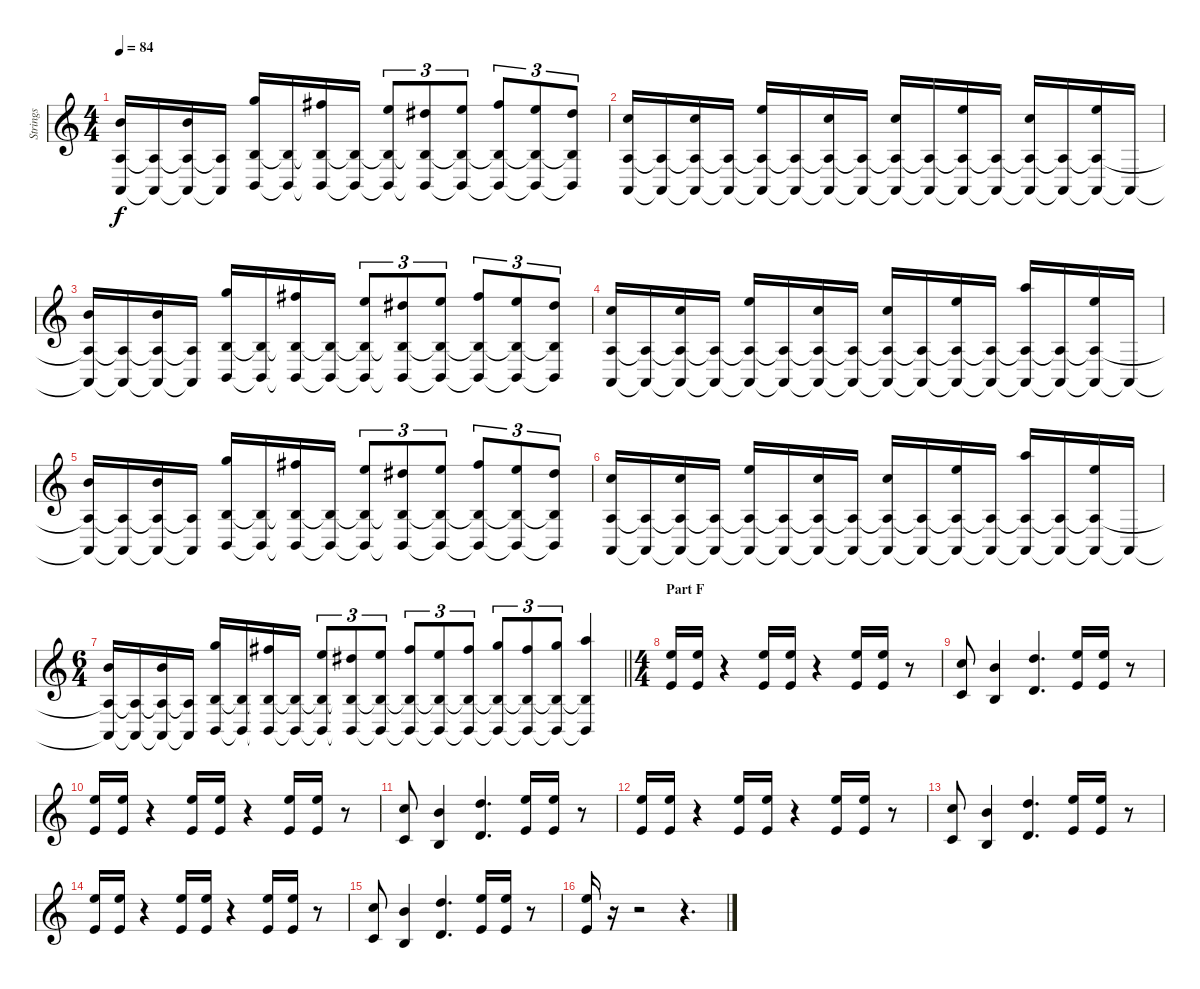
\track ("Strings" "Strings") {instrument stringensemble1}
\staff {score}
\tuning (E4 B3 G3 D3 A2 E2) {hide}
\ts (4 4)
\tempo 84
\clef g2
\ks c
(7.1 2.3{t} 0.5{t}).16{dy f} (2.3{t} 0.5{t}).16 (7.1 2.3{t} 0.5{t}).16 (2.3{t} 0.5{t}).16 (15.1 4.3 2.5).16 (4.3{t} 2.5{t}).16 (14.1 4.3{t} 2.5{t}).16 (4.3{t} 2.5{t}).16 (12.1 4.3{t} 2.5{t}).8{tu (3 2)} (11.1 4.3{t} 2.5{t}).8{tu (3 2)} (12.1 4.3{t} 2.5{t}).8{tu (3 2)} (14.1 4.3{t} 2.5{t}).8{tu (3 2)} (12.1 4.3{t} 2.5{t}).8{tu (3 2)} (11.1 4.3{t} 2.5{t}).8{tu (3 2)} |
(8.1 2.3 0.5).16 (2.3{t} 0.5{t}).16 (8.1 2.3{t} 0.5{t}).16 (2.3{t} 0.5{t}).16 (12.1 2.3{t} 0.5{t}).16 (2.3{t} 0.5{t}).16 (8.1 2.3{t} 0.5{t}).16 (2.3{t} 0.5{t}).16 (8.1 2.3{t} 0.5{t}).16 (2.3{t} 0.5{t}).16 (12.1 2.3{t} 0.5{t}).16 (2.3{t} 0.5{t}).16 (8.1 2.3{t} 0.5{t}).16 (2.3{t} 0.5{t}).16 (12.1 2.3{t} 0.5{t}).16 0.5{t}.16 |
(7.1 2.3{t} 0.5{t}).16 (2.3{t} 0.5{t}).16 (7.1 2.3{t} 0.5{t}).16 (2.3{t} 0.5{t}).16 (15.1 4.3 2.5).16 (4.3{t} 2.5{t}).16 (14.1 4.3{t} 2.5{t}).16 (4.3{t} 2.5{t}).16 (12.1 4.3{t} 2.5{t}).8{tu (3 2)} (11.1 4.3{t} 2.5{t}).8{tu (3 2)} (12.1 4.3{t} 2.5{t}).8{tu (3 2)} (14.1 4.3{t} 2.5{t}).8{tu (3 2)} (12.1 4.3{t} 2.5{t}).8{tu (3 2)} (11.1 4.3{t} 2.5{t}).8{tu (3 2)} |
(8.1 2.3 0.5).16 (2.3{t} 0.5{t}).16 (8.1 2.3{t} 0.5{t}).16 (2.3{t} 0.5{t}).16 (12.1 2.3{t} 0.5{t}).16 (2.3{t} 0.5{t}).16 (8.1 2.3{t} 0.5{t}).16 (2.3{t} 0.5{t}).16 (8.1 2.3{t} 0.5{t}).16 (2.3{t} 0.5{t}).16 (12.1 2.3{t} 0.5{t}).16 (2.3{t} 0.5{t}).16 (17.1 2.3{t} 0.5{t}).16 (2.3{t} 0.5{t}).16 (12.1 2.3{t} 0.5{t}).16 0.5{t}.16 |
(7.1 2.3{t} 0.5{t}).16 (2.3{t} 0.5{t}).16 (7.1 2.3{t} 0.5{t}).16 (2.3{t} 0.5{t}).16 (15.1 4.3 2.5).16 (4.3{t} 2.5{t}).16 (14.1 4.3{t} 2.5{t}).16 (4.3{t} 2.5{t}).16 (12.1 4.3{t} 2.5{t}).8{tu (3 2)} (11.1 4.3{t} 2.5{t}).8{tu (3 2)} (12.1 4.3{t} 2.5{t}).8{tu (3 2)} (14.1 4.3{t} 2.5{t}).8{tu (3 2)} (12.1 4.3{t} 2.5{t}).8{tu (3 2)} (11.1 4.3{t} 2.5{t}).8{tu (3 2)} |
(8.1 2.3 0.5).16 (2.3{t} 0.5{t}).16 (8.1 2.3{t} 0.5{t}).16 (2.3{t} 0.5{t}).16 (12.1 2.3{t} 0.5{t}).16 (2.3{t} 0.5{t}).16 (8.1 2.3{t} 0.5{t}).16 (2.3{t} 0.5{t}).16 (8.1 2.3{t} 0.5{t}).16 (2.3{t} 0.5{t}).16 (12.1 2.3{t} 0.5{t}).16 (2.3{t} 0.5{t}).16 (17.1 2.3{t} 0.5{t}).16 (2.3{t} 0.5{t}).16 (12.1 2.3{t} 0.5{t}).16 0.5{t}.16 |
\ts (6 4)
\barLineRight lightlight
(7.1 2.3{t} 0.5{t}).16 (2.3{t} 0.5{t}).16 (7.1 2.3{t} 0.5{t}).16 (2.3{t} 0.5{t}).16 (15.1 4.3 2.5).16 (4.3{t} 2.5{t}).16 (14.1 4.3{t} 2.5{t}).16 (4.3{t} 2.5{t}).16 (12.1 4.3{t} 2.5{t}).8{tu (3 2)} (11.1 4.3{t} 2.5{t}).8{tu (3 2)} (12.1 4.3{t} 2.5{t}).8{tu (3 2)} (14.1 4.3{t} 2.5{t}).8{tu (3 2)} (12.1 4.3{t} 2.5{t}).8{tu (3 2)} (14.1 4.3{t} 2.5{t}).8{tu (3 2)} (15.1 4.3{t} 2.5{t}).8{tu (3 2)} (14.1 4.3{t} 2.5{t}).8{tu (3 2)} (15.1 4.3{t} 2.5{t}).8{tu (3 2)} (17.1 4.3{t} 2.5{t}).4 |
\ts (4 4)
\section ("" "Part F")
(12.1 9.3).16 (12.1 9.3).16 r.4 (12.1 9.3).16 (12.1 9.3).16 r.4 (12.1 9.3).16 (12.1 9.3).16 r.8 |
(8.1 5.3).8 (7.1 4.3).4 (10.1 7.3).4{d} (12.1 9.3).16 (12.1 9.3).16 r.8 |
(12.1 9.3).16 (12.1 9.3).16 r.4 (12.1 9.3).16 (12.1 9.3).16 r.4 (12.1 9.3).16 (12.1 9.3).16 r.8 |
(8.1 5.3).8 (7.1 4.3).4 (10.1 7.3).4{d} (12.1 9.3).16 (12.1 9.3).16 r.8 |
(12.1 9.3).16 (12.1 9.3).16 r.4 (12.1 9.3).16 (12.1 9.3).16 r.4 (12.1 9.3).16 (12.1 9.3).16 r.8 |
(8.1 5.3).8 (7.1 4.3).4 (10.1 7.3).4{d} (12.1 9.3).16 (12.1 9.3).16 r.8 |
(12.1 9.3).16 (12.1 9.3).16 r.4 (12.1 9.3).16 (12.1 9.3).16 r.4 (12.1 9.3).16 (12.1 9.3).16 r.8 |
(8.1 5.3).8 (7.1 4.3).4 (10.1 7.3).4{d} (12.1 9.3).16 (12.1 9.3).16 r.8 |
(12.1 9.3).16 r.16 r.2 r.4{d}
